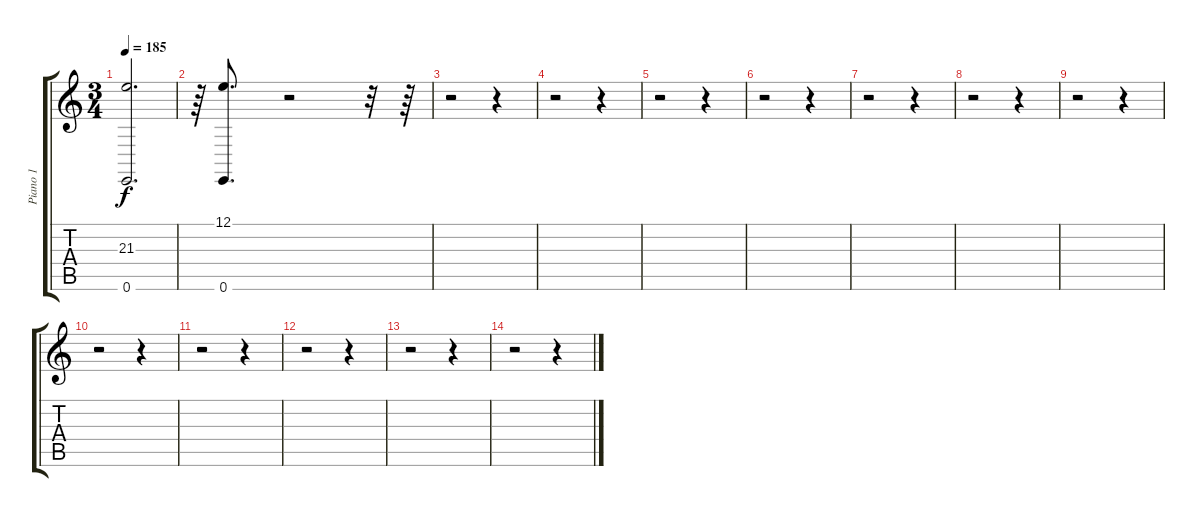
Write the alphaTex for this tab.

\track ("Piano 1" "Piano 1") {instrument brightacousticpiano}
\staff {score tabs}
\tuning (E4 B3 G3 D3 A2 E2) {hide}
\ts (3 4)
\tempo 185
\clef g2
\ks c
(21.3{t} 0.6{t}).2{d dy f} |
r.64 (12.1 0.6).8{d} r.2 r.32 r.64 |
r.2 r.4 |
r.2 r.4 |
r.2 r.4 |
r.2 r.4 |
r.2 r.4 |
r.2 r.4 |
r.2 r.4 |
r.2 r.4 |
r.2 r.4 |
r.2 r.4 |
r.2 r.4 |
r.2 r.4
